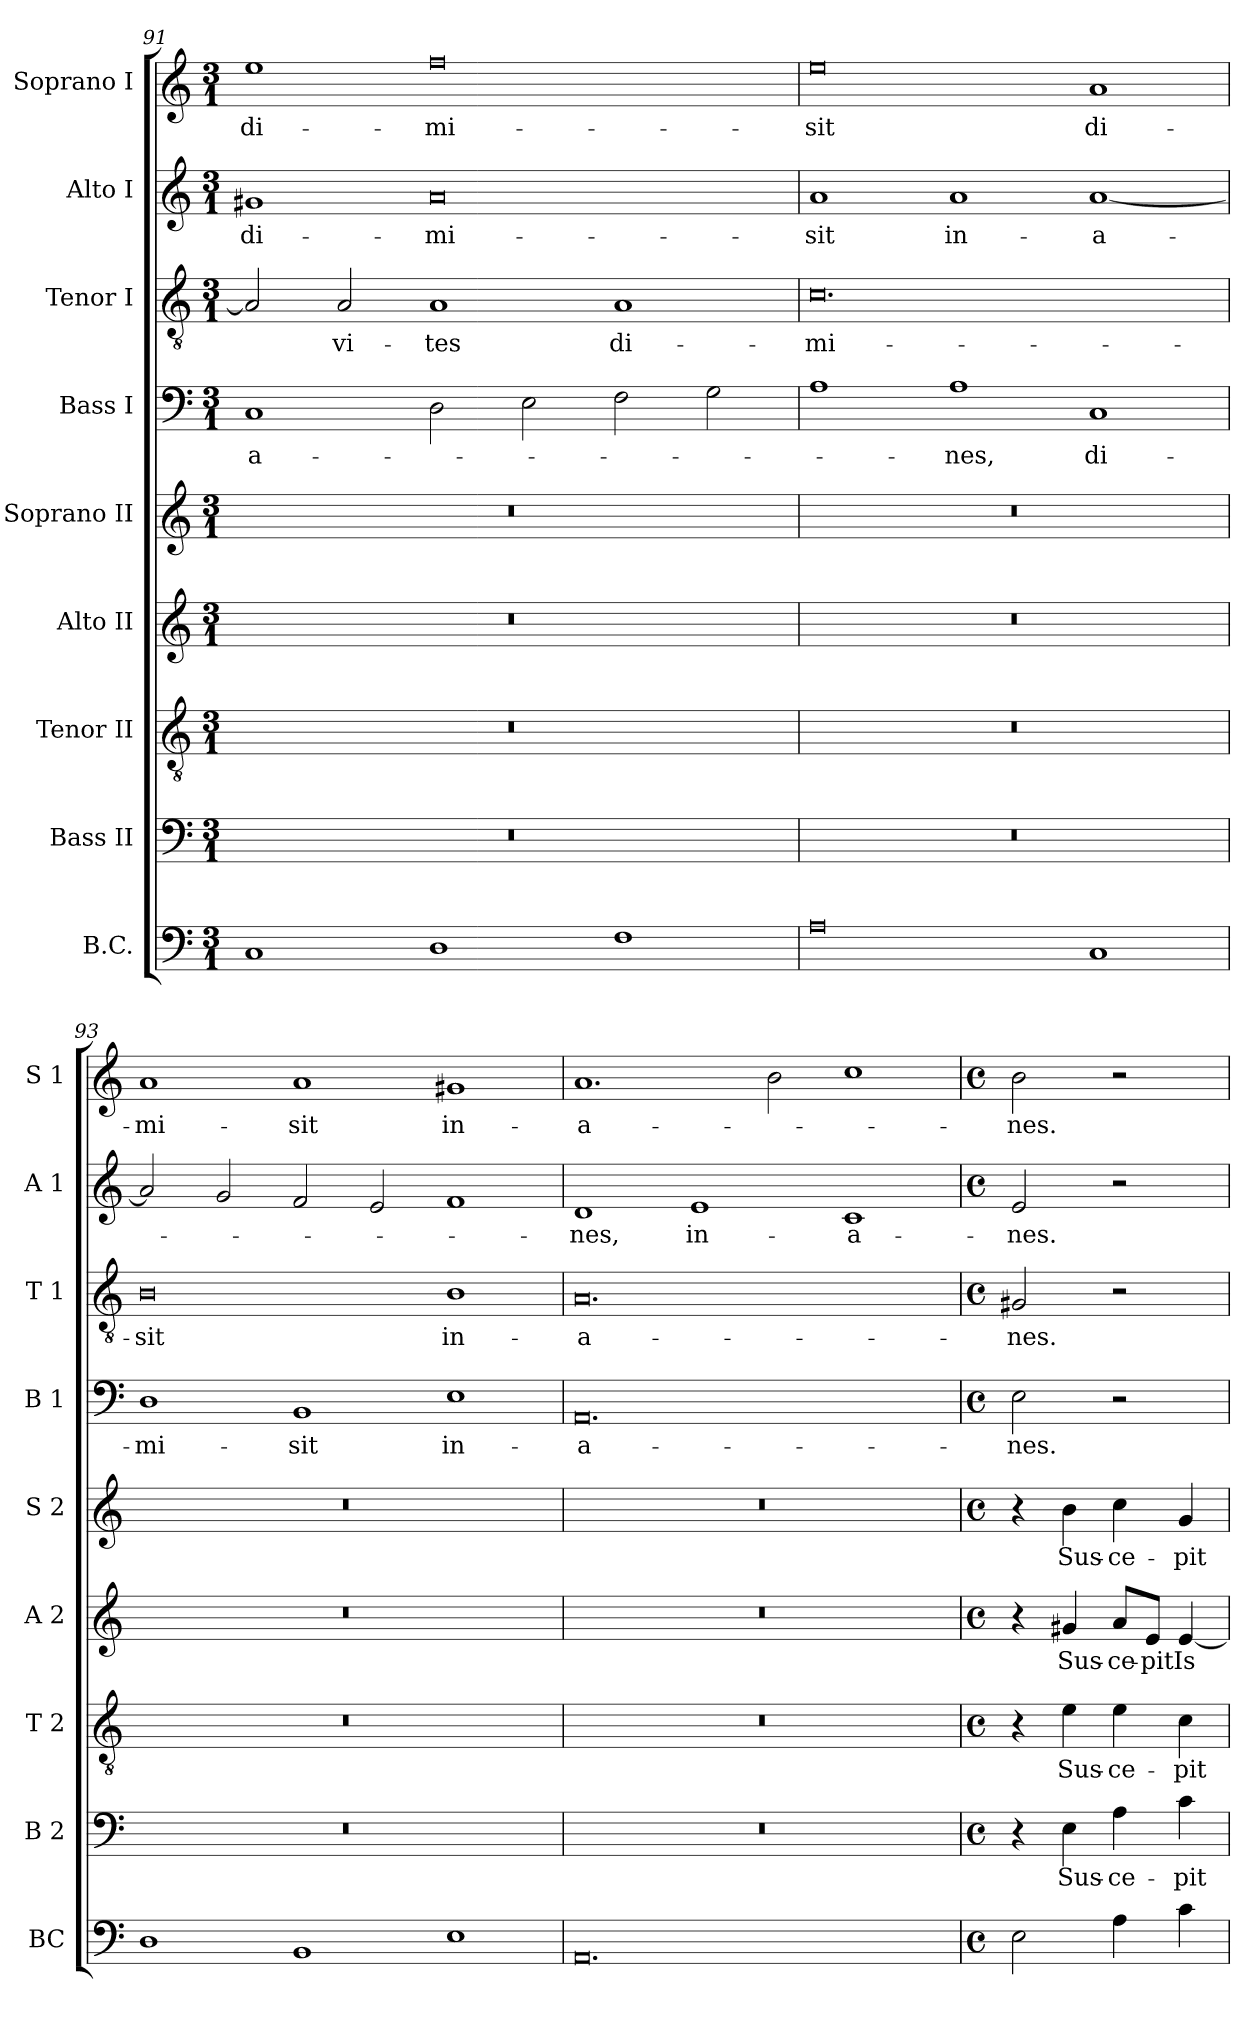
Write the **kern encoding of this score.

**kern	**kern	**text	**kern	**text	**kern	**text	**kern	**text	**kern	**text	**kern	**text	**kern	**text	**kern	**text
*part9	*part8	*part8	*part7	*part7	*part6	*part6	*part5	*part5	*part4	*part4	*part3	*part3	*part2	*part2	*part1	*part1
*staff9	*staff8	*staff8	*staff7	*staff7	*staff6	*staff6	*staff5	*staff5	*staff4	*staff4	*staff3	*staff3	*staff2	*staff2	*staff1	*staff1
*I"B.C.	*I"Bass II	*	*I"Tenor II	*	*I"Alto II	*	*I"Soprano II	*	*I"Bass I	*	*I"Tenor I	*	*I"Alto I	*	*I"Soprano I	*
*I'BC	*I'B 2	*	*I'T 2	*	*I'A 2	*	*I'S 2	*	*I'B 1	*	*I'T 1	*	*I'A 1	*	*I'S 1	*
*clefF4	*clefF4	*	*clefGv2	*	*clefG2	*	*clefG2	*	*clefF4	*	*clefGv2	*	*clefG2	*	*clefG2	*
*k[]	*k[]	*	*k[]	*	*k[]	*	*k[]	*	*k[]	*	*k[]	*	*k[]	*	*k[]	*
*C:	*C:	*	*C:	*	*C:	*	*C:	*	*C:	*	*C:	*	*C:	*	*C:	*
*M3/1	*M3/1	*	*M3/1	*	*M3/1	*	*M3/1	*	*M3/1	*	*M3/1	*	*M3/1	*	*M3/1	*
=91	=91	=91	=91	=91	=91	=91	=91	=91	=91	=91	=91	=91	=91	=91	=91	=91
*^	*	*	*	*	*	*	*	*	*	*	*	*	*	*	*	*
!	!	!	!	!	!	!	!	!	!	!	!LO:LY:b	!	!	!	!LO:LY:b	!	!LO:LY:b
1C	1ryy	0.r	.	0.r	.	0.r	.	0.r	.	1C	-a-	2A/]	.	1g#X	di-	1ee	di-
!	!	!	!	!	!	!	!	!	!	!	!	!	!LO:LY:b	!	!	!	!
.	.	.	.	.	.	.	.	.	.	.	.	2A/	-vi-	.	.	.	.
!	!	!	!	!	!	!	!	!	!	!	!	!	!LO:LY:b	!	!LO:LY:b	!	!LO:LY:b
1D	1ryy	.	.	.	.	.	.	.	.	2D\	.	1A	-tes	0a	-mi-	0ff	-mi-
.	.	.	.	.	.	.	.	.	.	2E\	.	.	.	.	.	.	.
!	!	!	!	!	!	!	!	!	!	!	!	!	!LO:LY:b	!	!	!	!
1F	1ryy	.	.	.	.	.	.	.	.	2F\	.	1A	di-	.	.	.	.
.	.	.	.	.	.	.	.	.	.	2G\	.	.	.	.	.	.	.
*v	*v	*	*	*	*	*	*	*	*	*	*	*	*	*	*	*	*
=92	=92	=92	=92	=92	=92	=92	=92	=92	=92	=92	=92	=92	=92	=92	=92	=92
!	!	!	!	!	!	!	!	!	!	!	!	!LO:LY:b	!	!LO:LY:b	!	!LO:LY:b
0A	0.r	.	0.r	.	0.r	.	0.r	.	1A	.	0.c	-mi-	1a	-sit	0ee	-sit
!	!	!	!	!	!	!	!	!	!	!LO:LY:b	!	!	!	!LO:LY:b	!	!
.	.	.	.	.	.	.	.	.	1A	-nes,	.	.	1a	in-	.	.
!	!	!	!	!	!	!	!	!	!	!LO:LY:b	!	!	!	!LO:LY:b	!	!LO:LY:b
1C	.	.	.	.	.	.	.	.	1C	di-	.	.	[1a	-a-	1a	di-
=93	=93	=93	=93	=93	=93	=93	=93	=93	=93	=93	=93	=93	=93	=93	=93	=93
*^	*	*	*	*	*	*	*	*	*	*	*	*	*	*	*	*
!	!	!	!	!	!	!	!	!	!	!	!LO:LY:b	!	!LO:LY:b	!	!	!	!LO:LY:b
1D	1ryy	0.r	.	0.r	.	0.r	.	0.r	.	1D	-mi-	0B	-sit	2a/]	.	1a	-mi-
.	.	.	.	.	.	.	.	.	.	.	.	.	.	2g/	.	.	.
!	!	!	!	!	!	!	!	!	!	!	!LO:LY:b	!	!	!	!	!	!LO:LY:b
1BB	1ryy	.	.	.	.	.	.	.	.	1BB	-sit	.	.	2f/	.	1a	-sit
.	.	.	.	.	.	.	.	.	.	.	.	.	.	2e/	.	.	.
!	!	!	!	!	!	!	!	!	!	!	!LO:LY:b	!	!LO:LY:b	!	!	!	!LO:LY:b
1E	1ryy	.	.	.	.	.	.	.	.	1E	in-	1B	in-	1f	.	1g#X	in-
=94	=94	=94	=94	=94	=94	=94	=94	=94	=94	=94	=94	=94	=94	=94	=94	=94	=94
!	!	!	!	!	!	!	!	!	!	!	!LO:LY:b	!	!LO:LY:b	!	!LO:LY:b	!	!LO:LY:b
*v	*v	*	*	*	*	*	*	*	*	*	*	*	*	*	*	*	*
0.AA	0.r	.	0.r	.	0.r	.	0.r	.	0.AA	-a-	0.A	-a-	1d	-nes,	1.a	-a-
!	!	!	!	!	!	!	!	!	!	!	!	!	!	!LO:LY:b	!	!
.	.	.	.	.	.	.	.	.	.	.	.	.	1e	in-	.	.
.	.	.	.	.	.	.	.	.	.	.	.	.	.	.	2b\	.
!	!	!	!	!	!	!	!	!	!	!	!	!	!	!LO:LY:b	!	!
.	.	.	.	.	.	.	.	.	.	.	.	.	1c	-a-	1cc	.
!!LO:PB:g=z
=95	=95	=95	=95	=95	=95	=95	=95	=95	=95	=95	=95	=95	=95	=95	=95	=95
*M4/4	*M4/4	*	*M4/4	*	*M4/4	*	*M4/4	*	*M4/4	*	*M4/4	*	*M4/4	*	*M4/4	*
*met(c)	*met(c)	*	*met(c)	*	*met(c)	*	*met(c)	*	*met(c)	*	*met(c)	*	*met(c)	*	*met(c)	*
!	!	!	!	!	!	!	!	!	!	!LO:LY:b	!	!LO:LY:b	!	!LO:LY:b	!	!LO:LY:b
2E\	4r	.	4r	.	4r	.	4r	.	2E\	-nes.	2G#X/	-nes.	2e/	-nes.	2b\	-nes.
!	!	!LO:LY:b	!	!LO:LY:b	!	!LO:LY:b	!	!LO:LY:b	!	!	!	!	!	!	!	!
.	4E\	Sus-	4e\	Sus-	4g#X/	Sus-	4b\	Sus-	.	.	.	.	.	.	.	.
!	!	!LO:LY:b	!	!LO:LY:b	!	!LO:LY:b	!	!LO:LY:b	!	!	!	!	!	!	!	!
4A\	4A\	-ce-	4e\	-ce-	8a/L	-ce-	4cc\	-ce-	2r	.	2r	.	2r	.	2r	.
!	!	!	!	!	!	!LO:LY:b	!	!	!	!	!	!	!	!	!	!
.	.	.	.	.	8e/J	-pit	.	.	.	.	.	.	.	.	.	.
!	!	!LO:LY:b	!	!LO:LY:b	!	!LO:LY:b	!	!LO:LY:b	!	!	!	!	!	!	!	!
4c\	4c\	-pit	4c\	-pit	[4e/	Is-	4g/	-pit	.	.	.	.	.	.	.	.
=	=	=	=	=	=	=	=	=	=	=	=	=	=	=	=	=
*-	*-	*-	*-	*-	*-	*-	*-	*-	*-	*-	*-	*-	*-	*-	*-	*-
